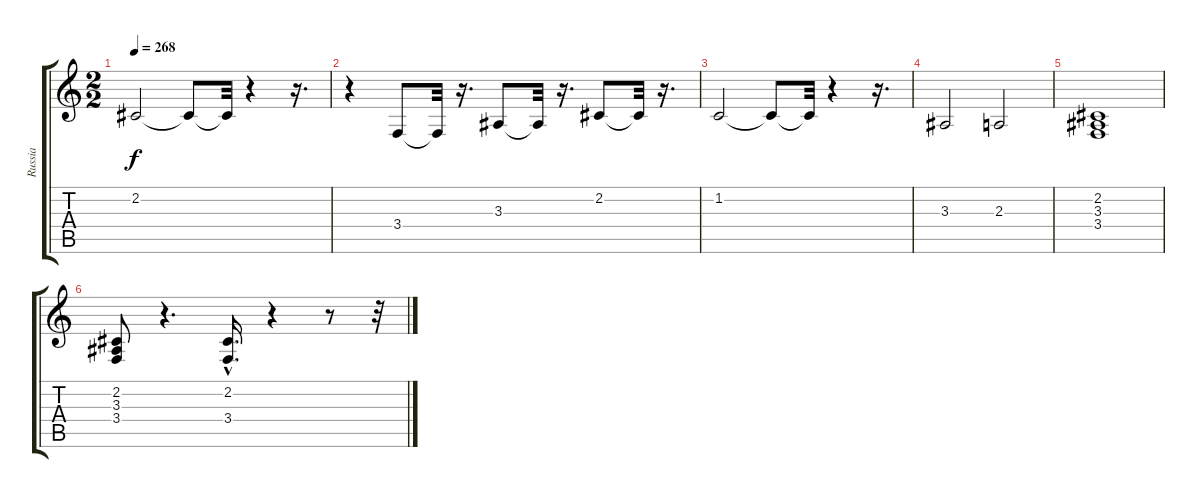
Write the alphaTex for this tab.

\track ("Russia" "Russia") {instrument tremolostrings}
\staff {score tabs}
\tuning (E4 B3 G3 D3 A2 E2) {hide}
\ts (2 2)
\tempo 268
\clef g2
\ks c
2.2.2{dy f} 2.2{t}.8 2.2{t}.32 r.4 r.16{d} |
r.4 3.4.8 3.4{t}.32 r.16{d} 3.3.8 3.3{t}.32 r.16{d} 2.2.8 2.2{t}.32 r.16{d} |
1.2.2 1.2{t}.8 1.2{t}.32 r.4 r.16{d} |
3.3.2 2.3.2 |
(2.2 3.3 3.4).1 |
(2.2 3.3 3.4).8 r.4{d} (2.2{hac} 3.4{hac}).16{d} r.4 r.8 r.32
